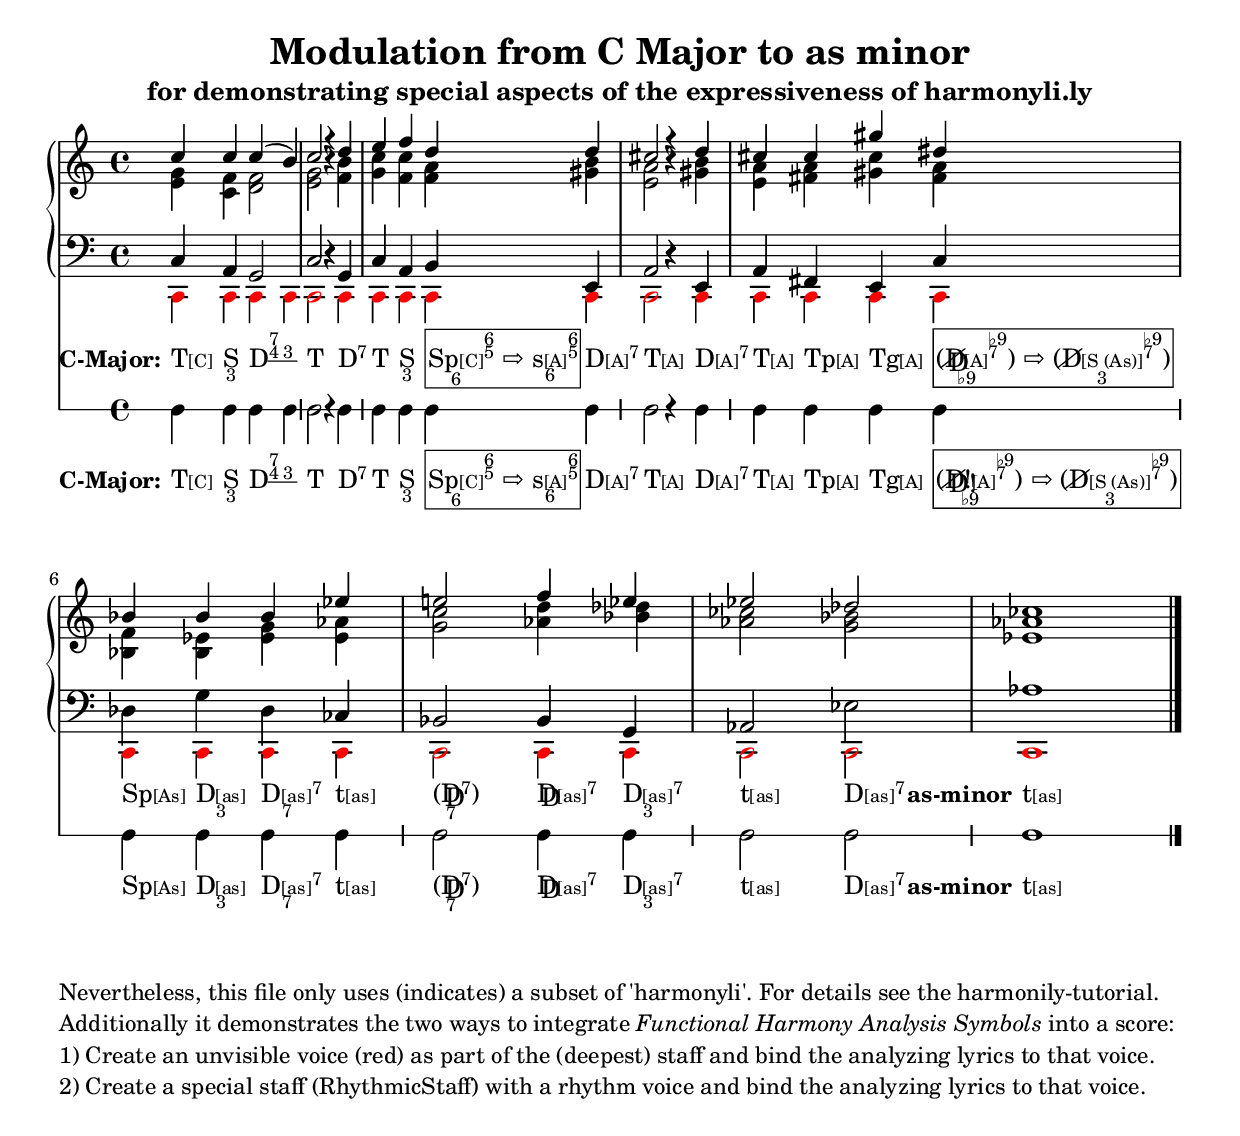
% modulation.ly :- for demonstrating the use of harmonyli.ly in a modulation
% Copyright (c) 2019 Karsten Reincke, 
%

% This file is distributed under the terms of the MIT license:
% --------------------------------------
% Copyright 2019 Karsten Reincke (Frankfurt)

% Permission is hereby granted, free of charge, to any person obtaining a copy 
% of this software and associated documentation files (the "Software"), to deal 
% in the Software without restriction, including without limitation the rights 
% to use, copy, modify, merge, publish, distribute, sublicense, and/or sell 
% copies of the Software, and to permit persons to whom the Software is 
% furnished to do so, subject to the following conditions:

% The above copyright notice and this permission notice shall be included in all 
% copies or substantial portions of the Software.

% THE SOFTWARE IS PROVIDED "AS IS", WITHOUT WARRANTY OF ANY KIND, EXPRESS OR 
% IMPLIED, INCLUDING BUT NOT LIMITED TO THE WARRANTIES OF MERCHANTABILITY, 
% FITNESS FOR A PARTICULAR PURPOSE AND NONINFRINGEMENT. IN NO EVENT SHALL THE 
% AUTHORS OR COPYRIGHT HOLDERS BE LIABLE FOR ANY CLAIM, DAMAGES OR OTHER 
% LIABILITY, WHETHER IN AN ACTION OF CONTRACT, TORT OR OTHERWISE, ARISING 
% FROM, OUT OF OR IN CONNECTION WITH THE SOFTWARE OR THE USE OR OTHER DEALINGS 
% IN THE SOFTWARE.

\version "2.18.2"

% harmonyli.ly :- a library for inserting Functional Harmony Analysis Symbols 
% into musical scores encoded in and created by LilyPOnd
%
% Copyright (c) 2019 Karsten Reincke, Frankfurt, Hans Blum
%
% This file is distributed either under the terms of the MIT license or under 
% the terms of the GPLv3 license. Feel free to choose the distribution method 
% you prefer by deleting the unsuitable licensing statement (Don't delete both): 
%
% (a) If you want to use it under the terms of the MIT license erase the 
%     following GPLv3 licensing statement:
% (b) If you want to use harmonyli.ly under the terms of the GPLv2 license
%      erase the following MIT license text
%
% GPLv3-Licensing Statement
% -------------------------

% This program is free software: you can redistribute it and/or modify
% it under the terms of the GNU General Public License as published by
% the Free Software Foundation, either version 3 of the License, or
% (at your option) any later version.

% This program is distributed in the hope that it will be useful,
% but WITHOUT ANY WARRANTY; without even the implied warranty of
% MERCHANTABILITY or FITNESS FOR A PARTICULAR PURPOSE.  See the
% GNU General Public License for more details.

% You should have received a copy of the GNU General Public License
% along with this program.  If not, see <https://www.gnu.org/licenses/>.

% MIT-License and Licensing Statement
% --------------------------------------
% Copyright 2019 Karsten Reincke, Frankfurt

% Permission is hereby granted, free of charge, to any person 
% obtaining a copy of this software and associated documentation 
% files (the "Software"), to deal in the Software without 
% restriction, including without limitation the rights to use, 
% copy, modify, merge, publish, distribute, sublicense, and/or sell 
% copies of the Software, and to permit persons to whom the 
% Software is furnished to do so, subject to the following conditions:

% The above copyright notice and this permission notice shall be 
% included in all copies or substantial portions of the Software.

% THE SOFTWARE IS PROVIDED "AS IS", WITHOUT WARRANTY OF ANY KIND, 
% EXPRESS OR IMPLIED, INCLUDING BUT NOT LIMITED TO THE WARRANTIES 
% OF MERCHANTABILITY, FITNESS FOR A PARTICULAR PURPOSE AND 
% NONINFRINGEMENT. IN NO EVENT SHALL THE AUTHORS OR COPYRIGHT 
% HOLDERS BE LIABLE FOR ANY CLAIM, DAMAGES OR OTHER LIABILITY, 
% WHETHER IN AN ACTION OF CONTRACT, TORT OR OTHERWISE, ARISING 
% FROM, OUT OF OR IN CONNECTION WITH THE SOFTWARE OR THE USE 
% OR OTHER DEALINGS IN THE SOFTWARE.
%
% Some Compliance Hints: 
% ----------------------
% (A) MIT Usage
% -------------
% (1) For using harmonyli.ly compliantly it is sufficient if the
% MIT license text is part of this file.
% (2) For modifying harmonyli.ly compliantly or for using part of
% it, it is sufficient if the MIT license text is included in 
% all copies or substantial portions
% (3) Under the terms of the MIT license you may use harmonyli.ly
% as part of your overarching work and you may distribute this
% overarching complex as whole under any license you want. But
% you may not erase the MIT license text in this file or in
% all derived files - just as the MIT license requires:
%
% The above copyright notice and this permission notice shall be 
% included in all copies or substantial portions of the Software.
%
% (B) GPLv3 Usage
% ---------------
% If you prefer to distribute harmonyli.ly under the terms of the
% GPLv3, then you have to fulfill all requirements of the GPLv3,
% especially those of §4 and §5 (strong copyleft effect and so on)
% and those of §6 (Conveying Non-Source Forms)
%
%%%%%%%%%%%%%%%%%%%%%%%%%%%%%%%%%%%%%%%%%%%%%%%%%%%%%%%%%%%%%%%%%%%%

% Reference to groundwork
% -----------------------
% harmonyli.ly heavily uses ideas and code of Klaus Blum's groundwork which has 
% been published in the 'Lilypond Snippet Repository':
% -> http://lsr.di.unimi.it/LSR/Item?id=967
%
% In a mail from Nov. the 4th 2019 Klaus Blum explicitly approved that he 
% a) distributes his code under the terms of the (American) public domain 
% b) agrees to use his file as groundwork for harmonyli.ly
% c) to distribute the result under the terms of of a dual-license: the user 
%    shall be enabled to choose whether he wants to use it under the terms
%   of the GPLv3 or the MIT
%
% Just as Klaus Blum's groundwork, also harmonyli.ly uses some explanations of 
% Neil Puttock by which he described the use text span engraver.
% -> http://www.mail-archive.com/lilypond-user%40gnu.org/msg60732.html
%%%%%%%%%%%%%%%%%%%%%%%%%%%%%%%%%%%%%%%%%%%%%%%%%%%%%%%%%%%%%%%%%%%%

\version "2.18.2"

%%%%%%%%%%%%%%%%%%%%%%%%%%%%%%%%%%%%%%%%%%%%%%%%%%%%%%%%%%%%%%%%%%%%%%
% Definition using the EBNF to formally describe the structure of a
% Functional Harmony Analysis Symbol ( = part of the functional harmony theory)
% 
% FHAS ::= {x},(cRS|RS),{DV} { BN }, { SN }, {AN, {AN, {AN, {AN, {AN}}}}}, {CT} {FS}
%
% cRS ::= RS,DV /* not separated by a blank */
%
%  RS ::= 'T' | 't' | 'S' | 's' | 'SS' | 'D' | 'd' | 'DD' 
%
%  DV ::= 'p' | 'P' | 'g' | 'G' | 
%
%   x ::= 'x' /* cross thought the RS */ 
%
%  BN ::= '1', ... ,'7'
%  SN ::= AN
%  AN ::= '1', ... ,'12'
%  CT ::= 'c', 'cis', ... 'h' | cRS
%
% Note: this is a syntactical definition. There is a semantical restriction
% which cannot easily be expressed by a context free grammar. The condition
% is 'AN1 < AN2 < AN3 < AN4 < AN5'. Therefore we only use the symbol AN
%
% Note: This definition also allows to express some a bit esoteric analyze 
% results like (Double Dominant or Double Sub dominant or Tonika,... relative
% counter relative) without no root tone / note. It depends on the context
% (and the viewpoint of the analyzer), which of them are semantically adequate.  
%%%%%%%%%%%%%%%%%%%%%%%%%%%%%%%%%%%%%%%%%%%%%%%%%%%%%%%%%%%%%%%%%%%%%%%%%%%

%%%%%%%%%%%%%%%%%%%%%%%%%%%%%%%%%%%%%%%%%%%%%%%%%%%%%%%%%%%%%%%%%%%%%%%%%%%
% Some implementation details:
% We refer to the parts of a RFS by the following identifiers:
%
%                                                        5 added note number = e | e5
%                                                        4 added note number = d | d4
%                                                        3 added note number = c | c3
%                           Sopran-Note-Number = S | SN  2 added note number = b | b2
%  fillstring = fsr | FSr   Riemann-Symbol = RS          1 added note number = a | a1  fillstring = fsr | FSr
%                           Bass-Note-Number = B | BN
% 
%
% This harmonyli.ly offers 3 interfaces:
%
% A) The basic method of harmonyli.ly is 'rfs' (riemann functional symbol). It 
% expects all elements of an RFS at a specific position and none of them may be 
% forgotten. If any of elements shall not be used, then the respective argument 
% must contain a "".
%
% Advantage: The analyzer gets the complete freedom to create his own version.
% Disadvantage: He must respect all details for not getting surprising results
% 
% B) The core method of harmonyli.ly is the method 'RFS'. It takes the naked 
% Riemann Symbol (like T, Tp, S, D, ...) and a list of pairs using the values of 
% BNoteKey, SNoteKey, ... as keys and as value any string / markup the user 
% wants to insert into the Riemann Function Symbol
%
% On this level, there exist 4 variants:
%   a) the method RFS - as described above
%   b) the method dRFS :- doubling the root RS symbol
%   c) the method xRFS :- crossing out the root RS symbol
%   d) the method xdRFS :- crossing out the doubled root RS symbol 
%
% Advantage: The analyzer may ignore the key value pairs he do not need.
% Disadvantage: He must know / respect the syntax of an association list
%
% C) Finally harmonyli.ly offers some often used instantiations of RFS
% as prepared functions
%
% Advantage: It is simple to insert such fixed RFS.
% Disadvantage: Not all RFS are delivered as fixed RFS
%%%%%%%%%%%%%%%%%%%%%%%%%%%%%%%%%%%%%%%%%%%%%%%%%%%%%%%%%%%%%%%%%%%%%%%%%%%%




%%%%%%%%%%%%%%%%%%%%%%%%%%%%%%%%%%%%%%%%%%%%%%%%%%%%%%%%%%%%%%%%%%%%%%%%%%
%
% About some special features
%
% (1) intermediary dominant and intermediary sections
% -----------------------------------------------
% Sometimes, the musicologist wants to express that in an intermediary section
% all chords function with respect to an intermediary harmonical focus instead
% being described with respect to the basic tone. 
% 
% The most simple example for such an intermediary section is the 'intermediary 
% dominant' (in German: 'Zwischendominante): It is not the dominant of the (
% keynote) tonic, but the dominant of the following chord.

% Moreover, sometimes the chord to which an intermediary section is refered
% does not close the section but is replaced by a functional equivalent. A
% famous example is the 'deceptive cadence' as closure of such an intermediary
% section.

% Hence, sometimes the musicologist does not only want to express that he reads
% a succession of chords as an intermediary section, he also want to explicitly
% name the assumed harmonical focus.

% For that purpose harmonyli.ly offers rows of intermediary chords:
%
% IntermediarySection ::- 'initIntermediaryArea' RFS+ closingRFS
%                 RFS ::- /* see above */
%          closingRFS ::- RFS with special parameter 'Context'
%
%
% (2) ZoomAnalyses
% ----------------
%
% In theoretical harmonical analyses often each analysis symbol refers to one 
% chord. In practical harmoncal analyses the analysis symbols refer to rows of 
% tones which are treated as passing notes.

% But sometimes, the musicologist does not want to ignore some shorter notes.
% Instead of this, he wants to increase the granularity of his symbols by
% integrating such 'detail notes' into his symbol. He wants to zoom into the
% the score.
%
% The most known example is the suspended chord as for example
%   6>5
%   4>3
%  D 
%
% For enabling musicologists to express such details, harmonyli.ly offers
% ZoomAreas. ZoomAreas use one pure Riemann Symbol for all chords, and the
% differences of the cords are described by numbers referring to the base tone
% of the chord
%
% ZoomArea ::- 
%     'initZoomArea' 
%     'setZoomRoot' 
%     'openZoomArea'
%     'setZoomSuccessor'+
%     'closeZoomArea'
%%%%%%%%%%%%%%%%%%%%%%%%%%%%%%%%%%%%%%%%%%%%%%%%%%%%%%%%%%%%%%%%%%%%%%%%%%%%%


% harmonyli.ly config area

% ImInfix

#(define imInfix "")


% ---------------------------------------------------------------------
% Harmonyli Interface No 1: The basic method for inserting all manually
% ---------------------------------------------------------------------

 
#(define-markup-command (fhas layout props RS SN BN aN bN cN dN eN CT fstl fstr)
  (markup? markup? markup? markup? markup? markup? markup? markup? markup? markup? markup?)
  (let* ((lCT (string-append "[" CT "]")))
    (if (equal? CT "")(set! lCT ""))
    (interpret-markup layout props
     #{
       \markup{
         \concat {
           $fstl
           \override #'(baseline-skip . 1.4)
           \center-column {
             \override #`(direction . ,UP)
             \override #'(baseline-skip . 2.0)
             \dir-column {
               \halign #CENTER
                \concat { $RS \tiny {  $lCT  } }
               \tiny
               \halign #CENTER
               $SN
             }
             \tiny
             $BN
           }
           \tiny
           \override #`(direction . ,UP)
           \override #'(baseline-skip . 0.8)
           \dir-column {
             " "
             {
               \override #`(direction . ,UP)
               \override #'(baseline-skip . 1.3)
               \dir-column { $aN  $bN $cN $dN $eN }
             }
           }
           $fstr
         }
       }
     #}
 )))
 

#(define-markup-command 
  (flosx layout props 
    RSl SNl BNl aNl bNl cNl dNl eNl CTl fstll fstrl
    RSr SNr BNr aNr bNr cNr dNr eNr CTr fstlr fstrr
    )
  ( markup? markup? markup? markup? markup? markup? markup? markup? markup?
    markup? markup? markup? markup? markup? markup? markup? markup? markup?
    markup? markup? markup? markup?
  )

    (interpret-markup layout props
     #{
        \markup{
          \box
          \concat {
            \fhas #RSl #SNl #BNl #aNl #bNl #cNl #dNl #eNl #CTl $fstll $fstrl
            " ⇨ "
            \fhas #RSr #SNr #BNr #aNr #bNr #cNr #dNr #eNr #CTr $fstlr $fstrr
          }      
        }
     #}
 ))
 
% ------------------------------------------------------------------------------
% Harmonyli Interface No 2.A: The core method for inserting only relevant values
% ------------------------------------------------------------------------------

#(define BNoteKey "B")
#(define SNoteKey "S")
#(define aNoteKey "a")
#(define bNoteKey "b")
#(define cNoteKey "c")
#(define dNoteKey "d")
#(define eNoteKey "e")
% LÖSCHEN DEPRECATED
% #(define fsKey "f")
% LÖSCHEN DEPRECATED
#(define fsKeyL "fl")
#(define fsKeyR "fr")

#(define RsSpec "T")
#(define RsCont "C")

#(define NBNoteKey "nB")
#(define NSNoteKey "nS")
#(define NaNoteKey "na")
#(define NbNoteKey "nb")
#(define NcNoteKey "nc")
#(define NdNoteKey "nd")
#(define NeNoteKey "ne")
#(define NRsSpec "nT")
#(define NRsCont "nC")
#(define NfsKeyL "nfl")
#(define NfsKeyR "nfr")

#(define BNoteDValue "")
#(define SNoteDValue "")
#(define aNoteDValue "")
#(define bNoteDValue "")
#(define cNoteDValue "")
#(define dNoteDValue "")
#(define eNoteDValue "")
#(define fsDValue "") 
#(define RsSpecDValue "")
#(define RsContDValue "")

% The RS can be crossed out and or doubled To express the combinations
% we invent a parameter RS taking the values [ n (normal) | x | d | xd ]
% x

% evaluating the arguments:
% gets the associatedList and the key of the wanted RFS element
% if any pair in the list contains the key, it returns the value
% defined in the pair, otherwise it returns the default value
#(define (assign keyValue assocList defaultValue)
  (string? list?)
  (let* ((localPair (assoc keyValue assocList)))
    (if localPair (cdr localPair) defaultValue)
  )
)

% INTERFACE 2.A
% returns the Riemann Function Symbol as markup
#(define-markup-command (setFHAS layout props RS AL)
  (markup? list?)
  (let*
    ( 
      (lRS (assign RsSpec AL RsSpecDValue ))
      (lBN (assign BNoteKey AL BNoteDValue))
      (lSN (assign SNoteKey AL SNoteDValue))
      (laN (assign aNoteKey AL aNoteDValue))
      (lbN (assign bNoteKey AL bNoteDValue))
      (lcN (assign cNoteKey AL cNoteDValue))
      (ldN (assign dNoteKey AL dNoteDValue))
      (leN (assign eNoteKey AL eNoteDValue))
      (lCT (assign RsCont AL RsContDValue))
      (lFSl (assign fsKeyL AL fsDValue))
      (lFSr (assign fsKeyR AL fsDValue))
    )
  
    (interpret-markup layout props
      (cond
        ( (equal? lRS "d")
          #{
             \markup \fhas \double #RS #lSN #lBN  #laN #lbN #lcN #ldN #leN #lCT #lFSl #lFSr 
          #}
        )
        ( (equal? lRS "x")
          #{
             \markup \fhas \crossout #RS #lSN #lBN  #laN #lbN #lcN #ldN #leN #lCT #lFSl #lFSr
          #}
        )
        ( (equal? lRS "xd")
          #{
             \markup \fhas \crossout \double #RS #lSN #lBN  #laN #lbN #lcN #ldN #leN #lCT #lFSl #lFSr
          #}
        )
        ( (equal? lRS "dx")
          #{
             \markup \fhas \crossout \double #RS #lSN #lBN  #laN #lbN #lcN #ldN #leN #lCT #lFSl #lFSr
          #}
        )
        ( else
          #{
             \markup \fhas #RS #lSN #lBN  #laN #lbN #lcN #ldN #leN #lCT #lFSl #lFSr
          #}
        )
      )
    )
   )
 )

% INTERFACE 2.A
% returns the Riemann Function Symbol as markup
#(define-markup-command (setFLAS layout props RSl RSr AL)
  (markup? markup? list?)
  (let*
    ( (lBNl (assign BNoteKey AL BNoteDValue))
      (lSNl (assign SNoteKey AL SNoteDValue))
      (laNl (assign aNoteKey AL aNoteDValue))
      (lbNl (assign bNoteKey AL bNoteDValue))
      (lcNl (assign cNoteKey AL cNoteDValue))
      (ldNl (assign dNoteKey AL dNoteDValue))
      (leNl (assign eNoteKey AL eNoteDValue))
      (lRSl (assign RsSpec AL RsSpecDValue ))
      (lCTl (assign RsCont AL RsContDValue)) 
      (lFSll (assign fsKeyL AL fsDValue))
      (lFSrl (assign fsKeyR AL fsDValue))
           
      (lBNr (assign NBNoteKey AL BNoteDValue))
      (lSNr (assign NSNoteKey AL SNoteDValue))
      (laNr (assign NaNoteKey AL aNoteDValue))
      (lbNr (assign NbNoteKey AL bNoteDValue))
      (lcNr (assign NcNoteKey AL cNoteDValue))
      (ldNr (assign NdNoteKey AL dNoteDValue))
      (leNr (assign NeNoteKey AL eNoteDValue))
      (lRSr (assign NRsSpec AL RsSpecDValue ))
      (lCTr (assign NRsCont AL RsContDValue))      
      (lFSlr (assign NfsKeyL AL fsDValue))
      (lFSrr (assign NfsKeyR AL fsDValue))
    )
  
    (interpret-markup layout props
      (cond
        ;; ---------- combinations with left double
        ( (and (equal? lRSl "d") (equal? lRSr "d"))
          #{
             \markup \flosx 
                \double #RSl #lSNl #lBNl  #laNl #lbNl #lcNl #ldNl #leNl #lCTl #lFSll #lFSrl
                \double #RSr #lSNr #lBNr  #laNr #lbNr #lcNr #ldNr #leNr #lCTr #lFSlr #lFSrr
          #}
        )
        ( (and (equal? lRSl "d") (equal? lRSr "x"))
          #{
             \markup \flosx   
                \double #RSl #lSNl #lBNl  #laNl #lbNl #lcNl #ldNl #leNl #lCTl #lFSll #lFSrl
                \crossout #RSr #lSNr #lBNr  #laNr #lbNr #lcNr #ldNr #leNr #lCTr #lFSlr #lFSrr             
          #}
        )
         ( (and (equal? lRSl "d") (equal? lRSr "dx"))
          #{
             \markup \flosx   
                \double #RSl #lSNl #lBNl  #laNl #lbNl #lcNl #ldNl #leNl #lCTl #lFSll #lFSrl
                \crossout \double #RSr #lSNr #lBNr  #laNr #lbNr #lcNr #ldNr #leNr #lCTr #lFSlr #lFSrr             
          #}
        )
         ( (and (equal? lRSl "d") (equal? lRSr "xd"))
          #{
             \markup \flosx  
                \double #RSl #lSNl #lBNl  #laNl #lbNl #lcNl #ldNl #leNl #lCTl #lFSll #lFSrl
                \crossout \double #RSr #lSNr #lBNr  #laNr #lbNr #lcNr #ldNr #leNr #lCTr #lFSlr #lFSrr             
          #}
        )
        ( (and (equal? lRSl "d") (equal? lRSr ""))
          #{
             \markup \flosx  
                \double #RSl #lSNl #lBNl  #laNl #lbNl #lcNl #ldNl #leNl #lCTl #lFSll #lFSrl
                #RSr #lSNr #lBNr  #laNr #lbNr #lcNr #ldNr #leNr #lCTr #lFSlr #lFSrr             
          #}
        )
        ;; ---------- combinations with left crossout
        ( (and (equal? lRSl "x") (equal? lRSr "d"))
          #{
             \markup \flosx  
                \crossout #RSl #lSNl #lBNl  #laNl #lbNl #lcNl #ldNl #leNl #lCTl #lFSll #lFSrl
                \double #RSr #lSNr #lBNr  #laNr #lbNr #lcNr #ldNr #leNr #lCTr #lFSlr #lFSrr             
          #}
        )
        ( (and (equal? lRSl "x") (equal? lRSr "x"))
          #{
             \markup \flosx  
                \crossout #RSl #lSNl #lBNl  #laNl #lbNl #lcNl #ldNl #leNl #lCTl #lFSll #lFSrl
                \crossout #RSr #lSNr #lBNr  #laNr #lbNr #lcNr #ldNr #leNr #lCTr #lFSlr #lFSrr             
          #}
        )
         ( (and (equal? lRSl "x") (equal? lRSr "dx"))
          #{
             \markup \flosx  
                \crossout #RSl #lSNl #lBNl  #laNl #lbNl #lcNl #ldNl #leNl #lCTl #lFSll #lFSrl
                \crossout \double #RSr #lSNr #lBNr  #laNr #lbNr #lcNr #ldNr #leNr #lCTr #lFSlr #lFSrr             
          #}
        )
         ( (and (equal? lRSl "x") (equal? lRSr "xd"))
          #{
             \markup \flosx  
                \crossout #RSl #lSNl #lBNl  #laNl #lbNl #lcNl #ldNl #leNl #lCTl #lFSll #lFSrl
                \crossout \double #RSr #lSNr #lBNr  #laNr #lbNr #lcNr #ldNr #leNr #lCTr #lFSlr #lFSrr             
          #}
        )
        ( (and (equal? lRSl "x") (equal? lRSr ""))
          #{
             \markup \flosx  
                \crossout #RSl #lSNl #lBNl  #laNl #lbNl #lcNl #ldNl #leNl #lCTl #lFSll #lFSrl
                #RSr #lSNr #lBNr  #laNr #lbNr #lcNr #ldNr #leNr #lCTr #lFSlr #lFSrr             
          #}
        )
        ;; ---------- combinations with left crossout double (dx)
        ( (and (equal? lRSl "dx") (equal? lRSr "d"))
          #{
             \markup \flosx  
                \crossout \double #RSl #lSNl #lBNl  #laNl #lbNl #lcNl #ldNl #leNl #lCTl #lFSll #lFSrl
                \double #RSr #lSNr #lBNr  #laNr #lbNr #lcNr #ldNr #leNr #lCTr #lFSlr #lFSrr             
          #}
        )
        ( (and (equal? lRSl "dx") (equal? lRSr "x"))
          #{
             \markup \flosx  
                \crossout \double #RSl #lSNl #lBNl  #laNl #lbNl #lcNl #ldNl #leNl #lCTl #lFSll #lFSrl
                \crossout #RSr #lSNr #lBNr  #laNr #lbNr #lcNr #ldNr #leNr #lCTr #lFSlr #lFSrr             
          #}
        )
         ( (and (equal? lRSl "dx") (equal? lRSr "dx"))
          #{
             \markup \flosx  
                \crossout \double #RSl #lSNl #lBNl  #laNl #lbNl #lcNl #ldNl #leNl #lCTl #lFSll #lFSrl
                \crossout \double #RSr #lSNr #lBNr  #laNr #lbNr #lcNr #ldNr #leNr #lCTr #lFSlr #lFSrr             
          #}
        )
         ( (and (equal? lRSl "dx") (equal? lRSr "xd"))
          #{
             \markup \flosx  
                \crossout \double #RSl #lSNl #lBNl  #laNl #lbNl #lcNl #ldNl #leNl #lCTl #lFSll #lFSrl
                \crossout \double #RSr #lSNr #lBNr  #laNr #lbNr #lcNr #ldNr #leNr #lCTr #lFSlr #lFSrr             
          #}
        )
        ( (and (equal? lRSl "dx") (equal? lRSr ""))
          #{
             \markup \flosx  
                \crossout \double #RSl #lSNl #lBNl  #laNl #lbNl #lcNl #ldNl #leNl #lCTl #lFSll #lFSrl
                #RSr #lSNr #lBNr  #laNr #lbNr #lcNr #ldNr #leNr #lCTr #lFSlr #lFSrr             
          #}
        )
        ;; ---------- combinations with left crossout double (xd)
        ( (and (equal? lRSl "xd") (equal? lRSr "d"))
          #{
             \markup \flosx  
                \crossout \double #RSl #lSNl #lBNl  #laNl #lbNl #lcNl #ldNl #leNl #lCTl #lFSll #lFSrl
                \double #RSr #lSNr #lBNr  #laNr #lbNr #lcNr #ldNr #leNr #lCTr #lFSlr #lFSrr             
          #}
        )
        ( (and (equal? lRSl "xd") (equal? lRSr "x"))
          #{
             \markup \flosx  
                \crossout \double #RSl #lSNl #lBNl  #laNl #lbNl #lcNl #ldNl #leNl #lCTl #lFSll #lFSrl
                \crossout #RSr #lSNr #lBNr  #laNr #lbNr #lcNr #ldNr #leNr #lCTr #lFSlr #lFSrr             
          #}
        )
         ( (and (equal? lRSl "xd") (equal? lRSr "dx"))
          #{
             \markup \flosx  
                \crossout \double #RSl #lSNl #lBNl  #laNl #lbNl #lcNl #ldNl #leNl #lCTl #lFSll #lFSrl
                \crossout \double #RSr #lSNr #lBNr  #laNr #lbNr #lcNr #ldNr #leNr #lCTr #lFSlr #lFSrr             
          #}
        )
         ( (and (equal? lRSl "xd") (equal? lRSr "xd"))
          #{
             \markup \flosx  
                \crossout \double #RSl #lSNl #lBNl  #laNl #lbNl #lcNl #ldNl #leNl #lCTl #lFSll #lFSrl
                \crossout \double #RSr #lSNr #lBNr  #laNr #lbNr #lcNr #ldNr #leNr #lCTr #lFSlr #lFSrr             
          #}
        )
        ( (and (equal? lRSl "xd") (equal? lRSr ""))
          #{
             \markup \flosx  
                \crossout \double #RSl #lSNl #lBNl  #laNl #lbNl #lcNl #ldNl #leNl #lCTl #lFSll #lFSrl
                #RSr #lSNr #lBNr  #laNr #lbNr #lcNr #ldNr #leNr #lCTr #lFSlr #lFSrr             
          #}
        )
        ;; ---------- combinations with left pure
        ( (and (equal? lRSl "") (equal? lRSr "d"))
          #{
             \markup \flosx  
                #RSl #lSNl #lBNl  #laNl #lbNl #lcNl #ldNl #leNl #lCTl #lFSll #lFSrl
                \double #RSr #lSNr #lBNr  #laNr #lbNr #lcNr #ldNr #leNr #lCTr #lFSlr #lFSrr             
          #}
        )
        ( (and (equal? lRSl "") (equal? lRSr "x"))
          #{
             \markup \flosx  
                #RSl #lSNl #lBNl  #laNl #lbNl #lcNl #ldNl #leNl #lCTl #lFSll #lFSrl
                \crossout #RSr #lSNr #lBNr  #laNr #lbNr #lcNr #ldNr #leNr #lCTr #lFSlr #lFSrr             
          #}
        )
         ( (and (equal? lRSl "") (equal? lRSr "dx"))
          #{
             \markup \flosx  
                #RSl #lSNl #lBNl  #laNl #lbNl #lcNl #ldNl #leNl #lCTl #lFSll #lFSrl
                \crossout \double #RSr #lSNr #lBNr  #laNr #lbNr #lcNr #ldNr #leNr #lCTr #lFSlr #lFSrr             
          #}
        )
         ( (and (equal? lRSl "") (equal? lRSr "xd"))
          #{
             \markup \flosx  
                #RSl #lSNl #lBNl  #laNl #lbNl #lcNl #ldNl #leNl #lCTl #lFSll #lFSrl
                \crossout \double #RSr #lSNr #lBNr  #laNr #lbNr #lcNr #ldNr #leNr #lCTr #lFSlr #lFSrr             
          #}
        )

        ( else
          #{
             \markup \flosx 
                #RSl #lSNl #lBNl  #laNl #lbNl #lcNl #ldNl #leNl #lCTl #lFSll #lFSrl
                #RSr #lSNr #lBNr  #laNr #lbNr #lcNr #ldNr #leNr #lCTr #lFSlr #lFSrr             
         #}
        )
      )
    )
   )
 )

% ------------------------------------------------------------------------------
% Harmonyli Interface No 2.B: Functions to use intermediary areas
% ------------------------------------------------------------------------------

% returns the Riemann Function Symbol as markup
#(define-markup-command (setImArea layout props RS AL)
  (markup? list?)
  (let*
    ( (lBN (assign BNoteKey AL BNoteDValue))
      (lSN (assign SNoteKey AL SNoteDValue))
      (laN (assign aNoteKey AL aNoteDValue))
      (lbN (assign bNoteKey AL bNoteDValue))
      (lcN (assign cNoteKey AL cNoteDValue))
      (ldN (assign dNoteKey AL dNoteDValue))
      (leN (assign eNoteKey AL eNoteDValue))
      (lRS (assign RsSpec AL RsSpecDValue ))
      (lCT (assign RsCont AL RsContDValue))
      (lFSl (assign fsKeyL AL fsDValue))
      (lFSr (assign fsKeyR AL fsDValue))
    )
    (set! lFSl (string-append lFSl "(" imInfix  ))
    (set! lFSr (string-append imInfix  ")" lFSr ))
    (interpret-markup layout props
      (cond
        ( (equal? lRS "d")
          #{
             \markup \fhas \double #RS #lSN #lBN  #laN #lbN #lcN #ldN #leN #lCT #lFSl #lFSr
          #}
        )
        ( (equal? lRS "x")
          #{
             \markup \fhas \crossout #RS #lSN #lBN  #laN #lbN #lcN #ldN #leN #lCT #lFSl #lFSr
          #}
        )
        ( (equal? lRS "xd")
          #{
             \markup \fhas \crossout \double #RS #lSN #lBN  #laN #lbN #lcN #ldN #leN #lCT #lFSl #lFSr
          #}
        )
        ( (equal? lRS "dx")
          #{
             \markup \fhas \crossout \double #RS #lSN #lBN  #laN #lbN #lcN #ldN #leN #lCT #lFSl #lFSr
          #}
        )
        ( else
          #{
             \markup \fhas #RS #lSN #lBN  #laN #lbN #lcN #ldN #leN #lCT #lFSl #lFSr
          #}
        )
      )
    )
   )
 )

% returns the Riemann Function Symbol as markup
#(define-markup-command (openImArea layout props RS AL)
  (markup? list?)
  (let*
    ( (lBN (assign BNoteKey AL BNoteDValue))
      (lSN (assign SNoteKey AL SNoteDValue))
      (laN (assign aNoteKey AL aNoteDValue))
      (lbN (assign bNoteKey AL bNoteDValue))
      (lcN (assign cNoteKey AL cNoteDValue))
      (ldN (assign dNoteKey AL dNoteDValue))
      (leN (assign eNoteKey AL eNoteDValue))
      (lRS (assign RsSpec AL RsSpecDValue ))
      (lCT (assign RsCont AL RsContDValue))
      (lFSl (assign fsKeyL AL fsDValue))
      (lFSr (assign fsKeyR AL fsDValue))
    )
    (set! lFSl (string-append lFSl "(" imInfix ))
    (interpret-markup layout props
      (cond
        ( (equal? lRS "d")
          #{
             \markup \fhas \double #RS #lSN #lBN  #laN #lbN #lcN #ldN #leN #lCT #lFSl #lFSr
          #}
        )
        ( (equal? lRS "x")
          #{
             \markup \fhas \crossout #RS #lSN #lBN  #laN #lbN #lcN #ldN #leN #lCT #lFSl #lFSr
          #}
        )
        ( (equal? lRS "xd")
          #{
             \markup \fhas \crossout \double #RS #lSN #lBN  #laN #lbN #lcN #ldN #leN #lCT #lFSl #lFSr
          #}
        )
        ( (equal? lRS "dx")
          #{
             \markup \fhas \crossout \double #RS #lSN #lBN  #laN #lbN #lcN #ldN #leN #lCT #lFSl #lFSr
          #}
        )
        ( else
          #{
             \markup \fhas #RS #lSN #lBN  #laN #lbN #lcN #ldN #leN #lCT #lFSl #lFSr
          #}
        )
      )
    )
   )
 )

% returns the Riemann Function Symbol as markup
#(define-markup-command (closeImArea layout props RS AL)
  (markup? list?)
  (let*
    ( (lBN (assign BNoteKey AL BNoteDValue))
      (lSN (assign SNoteKey AL SNoteDValue))
      (laN (assign aNoteKey AL aNoteDValue))
      (lbN (assign bNoteKey AL bNoteDValue))
      (lcN (assign cNoteKey AL cNoteDValue))
      (ldN (assign dNoteKey AL dNoteDValue))
      (leN (assign eNoteKey AL eNoteDValue))
      (lRS (assign RsSpec AL RsSpecDValue ))
      (lCT (assign RsCont AL RsContDValue))
      (lFSl (assign fsKeyL AL fsDValue))
      (lFSr (assign fsKeyR AL fsDValue))
    )
    (set! lFSr (string-append imInfix ")" lFSr ))
    (interpret-markup layout props
      (cond
        ( (equal? lRS "d")
          #{
             \markup \fhas \double #RS #lSN #lBN  #laN #lbN #lcN #ldN #leN #lCT #lFSl #lFSr
          #}
        )
        ( (equal? lRS "x")
          #{
             \markup \fhas \crossout #RS #lSN #lBN  #laN #lbN #lcN #ldN #leN #lCT #lFSl #lFSr
          #}
        )
        ( (equal? lRS "xd")
          #{
             \markup \fhas \crossout \double #RS #lSN #lBN  #laN #lbN #lcN #ldN #leN #lCT #lFSl #lFSr
          #}
        )
        ( (equal? lRS "dx")
          #{
             \markup \fhas \crossout \double #RS #lSN #lBN  #laN #lbN #lcN #ldN #leN #lCT #lFSl #lFSr
          #}
        )
        ( else
          #{
             \markup \fhas #RS #lSN #lBN  #laN #lbN #lcN #ldN #leN #lCT #lFSl #lFSr
          #}
        )
      )
    )
   )
 )

% ------------------------------------------------------------------------------
% Harmonyli Interface No 2.C: Functions to use zoom in analyses
% ------------------------------------------------------------------------------

initTextSpan =
#(define-music-function (parser location fText) (string?)
   #{
     \once \override TextSpanner #'direction = #DOWN
     \once \override TextSpanner #'style = #'line
     \once \override TextSpanner #'outside-staff-priority = ##f
     \once \override TextSpanner #'padding = #-0.6 % sets the distance of the line from the lyrics
     \once \override TextSpanner #'bound-details =
     #`((left . ((Y . 0)
                 (padding . 0)
                 (attach-dir . ,LEFT)))
        (left-broken . ((end-on-note . #t)))
        (right . ((Y . 0)
                  (padding . 0)
                  (attach-dir . ,RIGHT))))
     \once \override TextSpanner.bound-details.left.text = $fText
   #})


#(define-markup-command (initZoomRow layout props RS AL)
  (markup? list?)
  (let*
    ( (lBN (assign BNoteKey AL BNoteDValue))
      (lSN (assign SNoteKey AL SNoteDValue))
      (laN (assign aNoteKey AL aNoteDValue))
      (lbN (assign bNoteKey AL bNoteDValue))
      (lcN (assign cNoteKey AL cNoteDValue))
      (ldN (assign dNoteKey AL dNoteDValue))
      (leN (assign eNoteKey AL eNoteDValue))
      (lRS (assign RsSpec AL RsSpecDValue ))
      (lCT (assign RsCont AL RsContDValue))
      (lFSl (assign fsKeyL AL fsDValue))
      (lFSr (assign fsKeyR AL fsDValue))
    )
 
    (interpret-markup layout props
      (cond
        ( (equal? lRS "d")
          #{
             \markup \fhas \double #RS #lSN #lBN  #laN #lbN #lcN #ldN #leN #lCT #lFSl #lFSr
          #}
        )
        ( (equal? lRS "x")
          #{
             \markup \fhas \crossout #RS #lSN #lBN  #laN #lbN #lcN #ldN #leN #lCT #lFSl #lFSr
          #}
        )
        ( (equal? lRS "xd")
          #{
             \markup \fhas \crossout \double #RS #lSN #lBN  #laN #lbN #lcN #ldN #leN #lCT #lFSl #lFSr
          #}
        )
        ( (equal? lRS "dx")
          #{
             \markup \fhas \crossout \double #RS #lSN #lBN  #laN #lbN #lcN #ldN #leN #lCT #lFSl #lFSr
          #}
        )
        ( else
          #{
             \markup \fhas #RS #lSN #lBN  #laN #lbN #lcN #ldN #leN #lCT #lFSl #lFSr
          #}
        )
      )
    )
   )
 )

#(define-markup-command (initImZoomRow layout props RS AL)
  (markup? list?)
  (let*
    ( 
      (lRS (assign RsSpec AL RsSpecDValue ))    
      (lBN (assign BNoteKey AL BNoteDValue))
      (lSN (assign SNoteKey AL SNoteDValue))
      (laN (assign aNoteKey AL aNoteDValue))
      (lbN (assign bNoteKey AL bNoteDValue))
      (lcN (assign cNoteKey AL cNoteDValue))
      (ldN (assign dNoteKey AL dNoteDValue))
      (leN (assign eNoteKey AL eNoteDValue))
      (lCT (assign RsCont AL RsContDValue))
      (lFSl (assign fsKeyL AL fsDValue))
      (lFSr (assign fsKeyR AL fsDValue))
    )
    (set! lFSl (string-append lFSl "(" imInfix ))
    (interpret-markup layout props
      (cond
        ( (equal? lRS "d")
          #{
             \markup \fhas \double #RS #lSN #lBN  #laN #lbN #lcN #ldN #leN #lCT #lFSl #lFSr
          #}
        )
        ( (equal? lRS "x")
          #{
             \markup \fhas \crossout #RS #lSN #lBN  #laN #lbN #lcN #ldN #leN #lCT #lFSl #lFSr
          #}
        )
        ( (equal? lRS "xd")
          #{
             \markup \fhas \crossout \double #RS #lSN #lBN  #laN #lbN #lcN #ldN #leN #lCT #lFSl #lFSr
          #}
        )
        ( (equal? lRS "dx")
          #{
             \markup \fhas \crossout \double #RS #lSN #lBN  #laN #lbN #lcN #ldN #leN #lCT #lFSl #lFSr
          #}
        )
        ( else
          #{
             \markup \fhas #RS #lSN #lBN  #laN #lbN #lcN #ldN #leN #lCT #lFSl #lFSr
          #}
        )
      )
    )
   )
 )


#(define-markup-command (expZoomRow layout props AL)
  (list?)
  (let*
    ( (laN (assign aNoteKey AL aNoteDValue))
      (lbN (assign bNoteKey AL bNoteDValue))
      (lcN (assign cNoteKey AL cNoteDValue))
      (ldN (assign dNoteKey AL dNoteDValue))
      (leN (assign eNoteKey AL eNoteDValue))
    )
  
    (interpret-markup layout props
     #{
         \markup \fhas "" "" "" #laN #lbN #lcN #ldN #leN "" "" ""
     #}
    )
   )
 )


#(define-markup-command (closeIMZoomRow layout props AL)
  (list?)
  (let*
    ( (laN (assign aNoteKey AL aNoteDValue))
      (lbN (assign bNoteKey AL bNoteDValue))
      (lcN (assign cNoteKey AL cNoteDValue))
      (ldN (assign dNoteKey AL dNoteDValue))
      (leN (assign eNoteKey AL eNoteDValue))
      (lFSr (assign fsKeyR AL fsDValue))
    )
    (set! lFSr (string-append imInfix ")" lFSr) )
    (interpret-markup layout props
      #{ \markup \fhas "" "" ""  #laN #lbN #lcN #ldN #leN "" "" #lFSr #}
    )
   )
 )
% -----------------------------------------------------------------------------
% Harmonyli Interface No 3: Some often used RFS (= instantiation of level 2)
% ------------------------------------------------------------------------------

#(define-markup-command (FHAS layout props rs)
  (markup?)
  (interpret-markup layout props
    #{ \markup \setFHAS #rs #'() #}
   )
 )


#(define-markup-command (FHASth layout props rs)
  (markup?)
  (interpret-markup layout props
    #{ \markup \setFHAS #rs #'(("B"."3") ) #}
   )
 ) 
 

#(define-markup-command (Dsept layout props)
  ()
  (interpret-markup layout props
    #{ \markup \setFHAS "D" #'(("a"."7") ) #}
   )
 )

#(define-markup-command (Dseptnone layout props)
  ()
  (interpret-markup layout props
    #{ \markup \setFHAS "D" #'(("a"."7")("b"."9")) #}
   )
 )
% ---------------------------------------------------------------
%               Extender lines
% The text parameter "fText" will be placed at the left end of the extender.
% It will only consist of some spaces to move the left end a little forward.
% ---------------------------------------------------------------

fExtend =
#(define-music-function (parser location fText) (string?)
   #{
     \once \override TextSpanner #'direction = #DOWN
     \once \override TextSpanner #'style = #'line
     \once \override TextSpanner #'outside-staff-priority = ##f
     \once \override TextSpanner #'padding = #-0.6 % sets the distance of the line from the lyrics
     \once \override TextSpanner #'bound-details =
     #`((left . ((Y . 0)
                 (padding . 0)
                 (attach-dir . ,LEFT)))
        (left-broken . ((end-on-note . #t)))
        (right . ((Y . 0)
                  (padding . 0)
                  (attach-dir . ,RIGHT))))
     \once \override TextSpanner.bound-details.left.text = $fText
   #})

% ---------------------------------------------------------------
% ----- cross out the letter for "shortened dominants" (where base is omitted):
% ---------------------------------------------------------------

#(define-markup-command (crossout layout props letter)
   (markup?)
   (interpret-markup layout props
     #{
       \markup{
         \concat {
           \override #'(baseline-skip . 0.4)
           \left-column {
             $letter
             \with-dimensions #'(-0.0 . 0.0) #'(0 . 0)
             \translate-scaled #'(-0.3 . 0.3)
             \with-dimensions #'(-0.0 . 0.0) #'(0 . 0)
             \draw-line #'(2.3 . 1.8)
           }
         }
       }
     #}))

% ---------------------------------------------------------------
% ----- double-printed letters for double dominant or double subdominant:
% ---------------------------------------------------------------

#(define-markup-command (double layout props letter)
   (markup?)
   (interpret-markup layout props
     #{
       \markup{
         \concat {
           \override #'(baseline-skip . 0.4)
           \left-column {
             $letter
             \with-dimensions #'(-0.4 . 0.6) #'(0 . 0)
             $letter
           }
         }
       }
     #}))

% This is an improved function 'double' which unfortunately
% needs LilyPond 2.19.x
%#(define-markup-command (double layout props letter)
%   (markup?)
%   (interpret-markup layout props
%     #{
%       \markup{
%         \overlay {
%           $letter
%           \translate-scaled #'(0.4 . -0.4)
%           $letter
%         }
%       }
%     #}))

% ---------------------------------------------------------------
% opening round bracket before a chord:
% ---------------------------------------------------------------

openbracket = { \set stanza = \markup {\normal-text \magnify #1.1 " ("} }





\paper {
  indent = 0
  ragged-right = ##f
  system-system-spacing #'basic-distance = #20
  score-system-spacing =
    #'((basic-distance . 12)
       (minimum-distance . 6)
       (padding . 1)
       (stretchability . 12))
}

\header {
  title = "Modulation from C Major to as minor"
  subtitle = "for demonstrating special aspects of the expressiveness of harmonyli.ly"
}


% ---------------------------------------------------------------
% ----- Voices: soprano, alto, tenor
% ---------------------------------------------------------------

global  = { \key c \major  \time 4/4}

voiceS = \relative c'' {
  \clef treble
  \stemUp
  \global
  c4 c c( b) | c2 r4 d4 | e f d d | cis2 r4 d4 |
  cis4 cis gis' dis | bes bes bes es | e!2 f4 es |
  es2 des | ces1 \bar "|."
}

voiceA = \relative c'' {
  \clef treble
  \stemDown
  \global
  g4 f f2 | g2 r4 b4 | c c a b | a2 r4 b4 |
  a4 a cis a | f es g as | c2 d4 des  |
  ces2 bes | as1 \bar "|."
}

voiceT = \relative c' {
  \clef treble
  \stemDown
  \global
  e4 c d2 | e2 r4 f4 | g f f gis | e2 r4 gis4 |
  e4 fis gis fis | bes, bes es es | g2 as4 bes |
  as2 g | es1 \bar "|."
}

voiceB = \relative c {
  \clef bass
  \stemNeutral
  \global
  c4 a g2 | c2 r4 g4 | c a b e, | a2 r4 e4 |
  a4 fis e c' | des g des ces | bes2 bes4 g |
  as2 es'2 | as1 \bar "|."
}

% ---------------------------------------------------------------
% ----- hidden bass voice (not to be displayed, only
% ----- for aligning the lyrics via "lyricsto"
% ---------------------------------------------------------------

fhaVoiceHidden =
\relative c, {
  \clef bass
  \stemDown
  \global
  \override NoteHead.color = #red
  \override NoteColumn #'ignore-collision = ##t
  c4 c c c | c2 r4 c | c c c c | c2 r4 c | c c c c | c c c c | c2 c4 c | c2 c | c1 \bar "|."
}

fhaRhythmVoice =
\relative c {
  \stemDown
  \global
  c4 c c c | c2 r4 c | c c c c | c2 r4 c | c c c c | c c c c | c2 c4 c | c2 c | c1 \bar "|."
}

% ---------------------------------------------------------------
% ----- "lyrics": Symbols for functional harmony
% ---------------------------------------------------------------

fhasSubline = \lyricmode {
  \override LyricText.self-alignment-X = #LEFT
  \override LyricExtender.left-padding = #-0.5
  \override LyricExtender.extra-offset = #'(0 . 0.5)


  \set stanza = #"C-Major:"
  % encoding on level 1 
  \markup \setFHAS "T" #'(("C"."C"))
  \markup \setFHAS "S" #'(("B"."3"))
  \initTextSpan "   "
  \markup \initZoomRow "D" #'(("a"."4")("b"."7"))
  \startTextSpan
  \markup \expZoomRow #'(("a"."3")) 
  \stopTextSpan
  \markup \FHAS "T"
  \markup \Dsept 
  \markup \FHAS "T"
  \markup \setFHAS "S" #'(("B"."3"))
  \markup \setFLAS "Sp" "s" 
    #'( ("B"."6")("a"."5")("b"."6")("C" . "C")
        ("nB"."6")("na"."5")("nb"."6")("nC" . "A")
    )
  \markup \setFHAS "D" #'(("a"."7")("C"."A")) 
  \markup \setFHAS "T" #'(("C"."A"))
  \markup \setFHAS "D" #'(("a"."7")("C"."A")) 
  \markup \setFHAS "T" #'(("C"."A"))
  \markup \setFHAS "Tp" #'(("C"."A"))
  \markup \setFHAS "Tg" #'(("C"."A"))

    \markup \setFLAS "D" "D" 
    #'( ("T"."dx")("B"."♭9")("a"."7")("b"."♭9")("C" . "A")("fr".")")("fl"."(")
        ("nT"."x")("nB"."3")("na"."7")("nb"."♭9")("nC" . "S (As)")("nfr".")")("nfl"."(")
       
    )

  \markup \setFHAS "Sp" #'(("C"."As")) 
  \markup \setFHAS "D" #'(("B"."3")("C"."as")) 
  \markup \setFHAS "D" #'(("B"."7")("a"."7")("C"."as")) 
  \markup \setFHAS "t" #'(("C"."as"))

  \markup \setImArea "D" #'(("T"."d")("B"."7")("a" . "7")) 
  
  
  \markup \setFHAS "D" #'(("T"."d")("a"."7")("C"."as")) 
  \markup \setFHAS "D" #'(("B" . "3")("a"."7")("C"."as")) 
  \markup \setFHAS "t" #'(("C"."as"))
  \markup \setFHAS "D" #'(("a"."7")("C"."as")) 
  \set stanza = #"as-minor"
  \markup \setFHAS "t" #'(("C"."as"))

}

fhasLine = \lyricmode {
  \override LyricText.self-alignment-X = #LEFT
  \override LyricExtender.left-padding = #-0.5
  \override LyricExtender.extra-offset = #'(0 . 0.5)


  \set stanza = #"C-Major:"
  % encoding on level 1 
  \markup \setFHAS "T" #'(("C"."C"))
  \markup \setFHAS "S" #'(("B"."3"))
  \initTextSpan "   "
  \markup \initZoomRow "D" #'(("a"."4")("b"."7"))
  \startTextSpan
  \markup \expZoomRow #'(("a"."3")) 
  \stopTextSpan
  \markup \FHAS "T"
  \markup \Dsept 
  \markup \FHAS "T"
  \markup \setFHAS "S" #'(("B"."3"))
  \markup \setFLAS "Sp" "s" 
    #'( ("B"."6")("a"."5")("b"."6")("C" . "C")
        ("nB"."6")("na"."5")("nb"."6")("nC" . "A")
    )
  \markup \setFHAS "D" #'(("a"."7")("C"."A")) 
  \markup \setFHAS "T" #'(("C"."A"))
  \markup \setFHAS "D" #'(("a"."7")("C"."A")) 
  \markup \setFHAS "T" #'(("C"."A"))
  \markup \setFHAS "Tp" #'(("C"."A"))
  \markup \setFHAS "Tg" #'(("C"."A"))

   \markup \setFLAS "D!" "D" 
    #'( ("T"."dx")("B"."♭9")("a"."7")("b"."♭9")("C" . "A")("fr".")")("fl"."(")
        ("nT"."x")("nB"."3")("na"."7")("nb"."♭9")("nC" . "S (As)")("nfr".")")("nfl"."(")
       
    )

  \markup \setFHAS "Sp" #'(("C"."As")) 
  \markup \setFHAS "D" #'(("B"."3")("C"."as")) 
  \markup \setFHAS "D" #'(("B"."7")("a"."7")("C"."as")) 
  \markup \setFHAS "t" #'(("C"."as"))

  \markup \setImArea "D" #'(("T"."d")("B"."7")("a" . "7")) 
  
  
  \markup \setFHAS "D" #'(("T"."d")("a"."7")("C"."as")) 
  \markup \setFHAS "D" #'(("B" . "3")("a"."7")("C"."as")) 
  \markup \setFHAS "t" #'(("C"."as"))
  \markup \setFHAS "D" #'(("a"."7")("C"."as")) 
  \set stanza = #"as-minor"
  \markup \setFHAS "t" #'(("C"."as"))

}
\score {
  <<
    \new GrandStaff <<
      \new Staff = upper
      \with { printPartCombineTexts = ##f }
      {
        <<
          \voiceS \\
          \partcombine \voiceA \voiceT
        >>
      }
      \new Staff = lower
      \new Voice = "Musical Bass"
      \with { printPartCombineTexts = ##f }
      {
        <<
          \voiceB
          % change "Voice" to "NullVoice" to make analyze voice unvisible:
          \new Voice = "AnalysisSubline" {\shiftOff  \fhaVoiceHidden}
          \new Lyrics \lyricsto "AnalysisSubline" \fhasSubline
        >>
      }
    >>
    \new RhythmicStaff = analysis
    \with { printPartCombineTexts = ##f }
    {
      << 
          \new Voice = "AnalysisLine" { \fhaRhythmVoice}
          \new Lyrics \lyricsto "AnalysisLine" \fhasLine
      >>
      
    }
  >>

  \layout {
    \context {
      \Lyrics
      \consists "Text_spanner_engraver"
    }
  }
} 
 


\markup \vspace #2
\markup { 
  \column {
    \line { 
      Nevertheless, this file only uses (indicates) a subset of 'harmonyli'.
      For details see the harmonily-tutorial. }
    \line{ 
      Additionally it demonstrates the two ways to integrate 
      \italic{ Functional Harmony Analysis Symbols} into a score:
      }
  
    \line {
      1) Create an unvisible voice (red) as part of the
      (deepest) staff and bind the analyzing lyrics to that voice.}
    \line {
      2) Create a special staff (RhythmicStaff) with a rhythm voice 
      and bind the analyzing lyrics to that voice.
    }
  
  }
}


